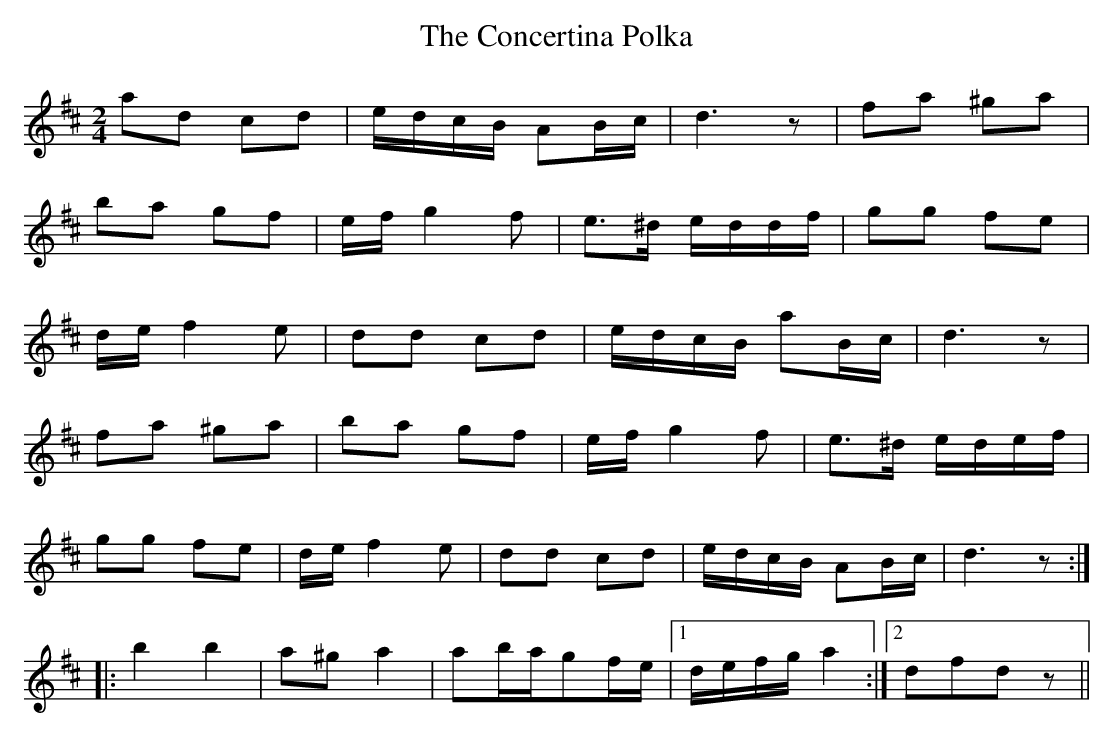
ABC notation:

X:1
T:Concertina Polka, The
M:2/4
L:1/8
K:D
ad cd|e/d/c/B/ AB/c/|d2>z2|fa ^ga|
ba gf|e/f/ g2 f|e>^d e/d/d/f/|gg fe|
d/e/ f2 e|dd cd|e/d/c/B/ aB/c/|d2>z2|
fa ^ga|ba gf|e/f/g2 f|e>^d e/d/e/f/|
gg fe|d/e/ f2 e|dd cd|e/d/c/B/ AB/c/|d2>z2:|
|:b2 b2|a^g a2|ab/a/gf/e/|1 d/e/f/g/ a2:|2 dfdz||
